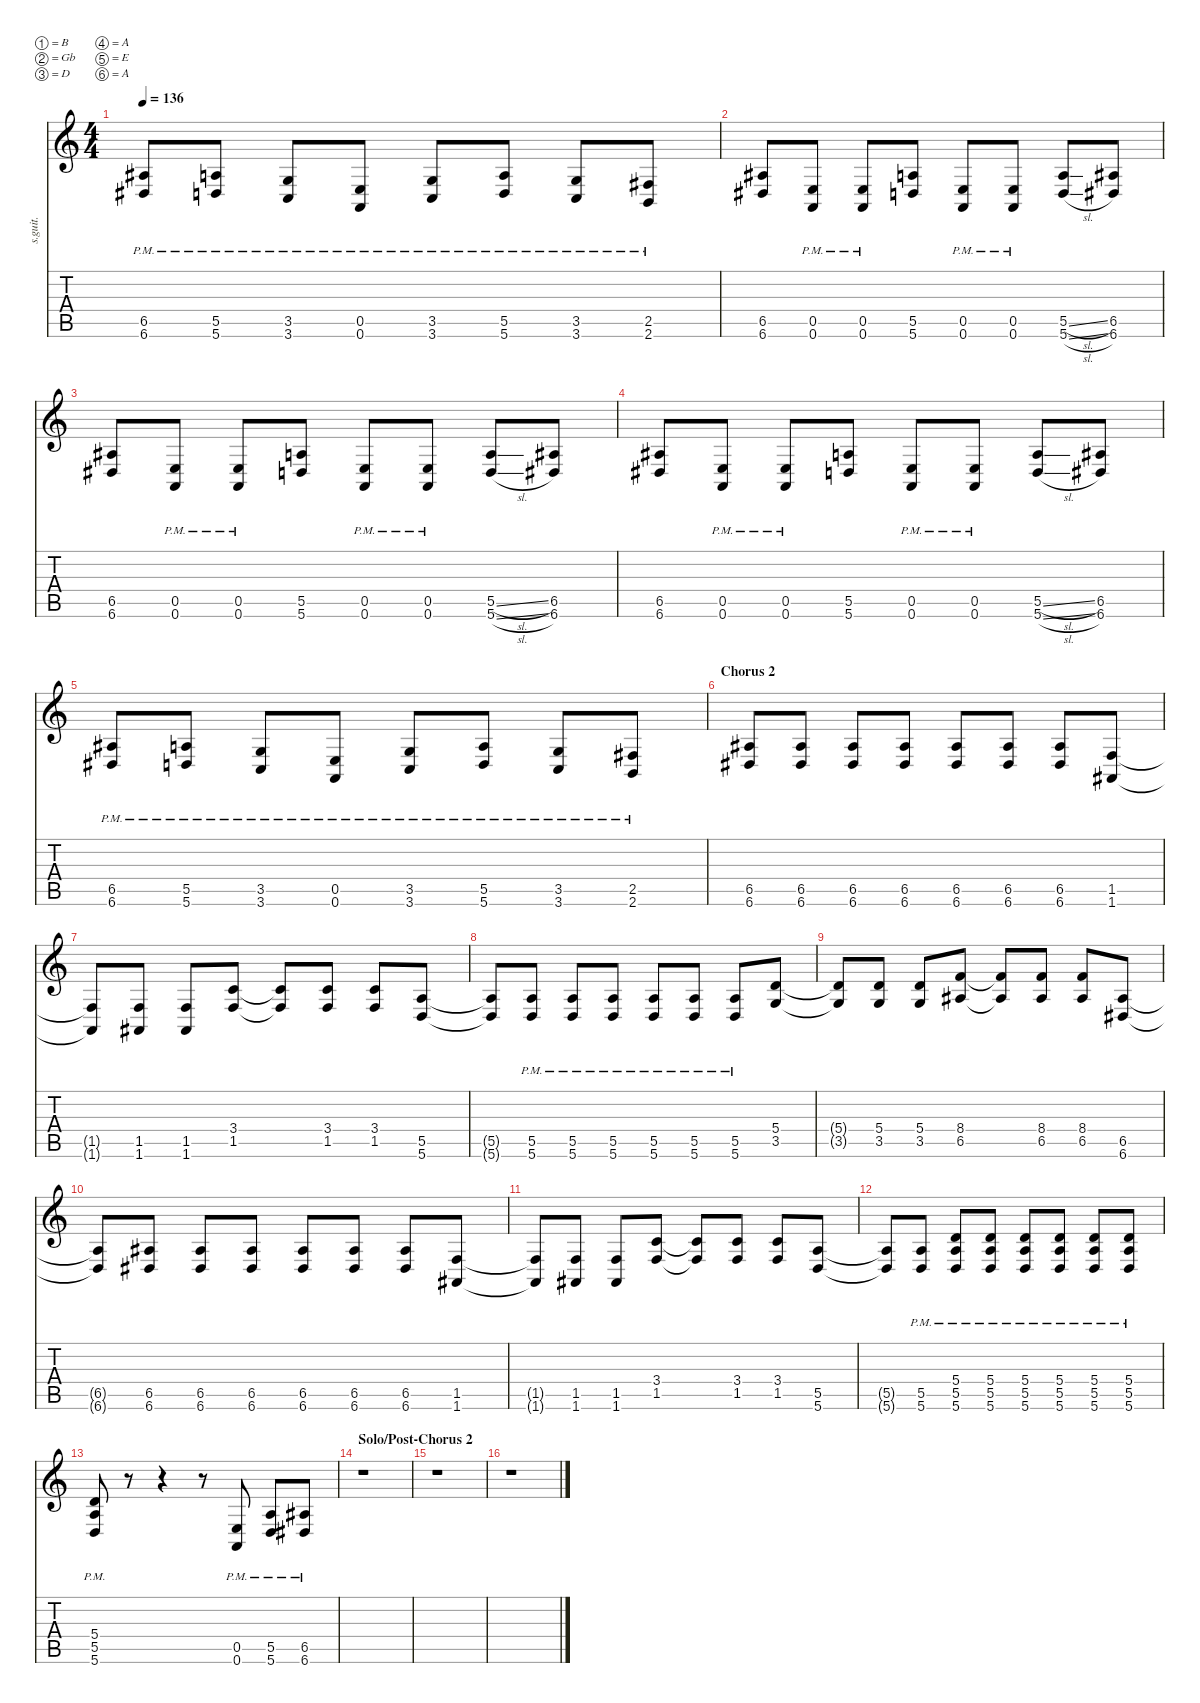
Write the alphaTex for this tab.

\defaultSystemsLayout 4
\hideDynamics
\bracketExtendMode nobrackets
\track ("Jim Root" "s.guit.") {instrument distortionguitar}
\staff {score tabs}
\tuning (B3 Gb3 D3 A2 E2 A1)
\ts (4 4)
\tempo 136
\clef g2
\ks c
(6.5{pm acc #} 6.6{pm acc #}).8{lyrics (0 "") lyrics (1 "") lyrics (2 "") lyrics (3 "") lyrics (4 "") dy f} (5.5{pm} 5.6{pm}).8{lyrics (0 "") lyrics (1 "") lyrics (2 "") lyrics (3 "") lyrics (4 "")} (3.5{pm} 3.6{pm}).8{lyrics (0 "") lyrics (1 "") lyrics (2 "") lyrics (3 "") lyrics (4 "")} (0.5{pm} 0.6{pm}).8{lyrics (0 "") lyrics (1 "") lyrics (2 "") lyrics (3 "") lyrics (4 "")} (3.5{pm} 3.6{pm}).8{lyrics (0 "") lyrics (1 "") lyrics (2 "") lyrics (3 "") lyrics (4 "")} (5.5{pm} 5.6{pm}).8{lyrics (0 "") lyrics (1 "") lyrics (2 "") lyrics (3 "") lyrics (4 "")} (3.5{pm} 3.6{pm}).8{lyrics (0 "") lyrics (1 "") lyrics (2 "") lyrics (3 "") lyrics (4 "")} (2.5{pm acc #} 2.6{pm}).8{lyrics (0 "") lyrics (1 "") lyrics (2 "") lyrics (3 "") lyrics (4 "")} |
(6.5{acc #} 6.6{acc #}).8{lyrics (0 "") lyrics (1 "") lyrics (2 "") lyrics (3 "") lyrics (4 "")} (0.5{pm} 0.6{pm}).8{lyrics (0 "") lyrics (1 "") lyrics (2 "") lyrics (3 "") lyrics (4 "")} (0.5{pm} 0.6{pm}).8{lyrics (0 "") lyrics (1 "") lyrics (2 "") lyrics (3 "") lyrics (4 "")} (5.5 5.6).8{lyrics (0 "") lyrics (1 "") lyrics (2 "") lyrics (3 "") lyrics (4 "")} (0.5{pm} 0.6{pm}).8{lyrics (0 "") lyrics (1 "") lyrics (2 "") lyrics (3 "") lyrics (4 "")} (0.5{pm} 0.6{pm}).8{lyrics (0 "") lyrics (1 "") lyrics (2 "") lyrics (3 "") lyrics (4 "")} (5.5{sl} 5.6{sl}).8{lyrics (0 "") lyrics (1 "") lyrics (2 "") lyrics (3 "") lyrics (4 "")} (6.5{acc #} 6.6{acc #}).8{lyrics (0 "") lyrics (1 "") lyrics (2 "") lyrics (3 "") lyrics (4 "")} |
(6.5{acc #} 6.6{acc #}).8{lyrics (0 "") lyrics (1 "") lyrics (2 "") lyrics (3 "") lyrics (4 "")} (0.5{pm} 0.6{pm}).8{lyrics (0 "") lyrics (1 "") lyrics (2 "") lyrics (3 "") lyrics (4 "")} (0.5{pm} 0.6{pm}).8{lyrics (0 "") lyrics (1 "") lyrics (2 "") lyrics (3 "") lyrics (4 "")} (5.5 5.6).8{lyrics (0 "") lyrics (1 "") lyrics (2 "") lyrics (3 "") lyrics (4 "")} (0.5{pm} 0.6{pm}).8{lyrics (0 "") lyrics (1 "") lyrics (2 "") lyrics (3 "") lyrics (4 "")} (0.5{pm} 0.6{pm}).8{lyrics (0 "") lyrics (1 "") lyrics (2 "") lyrics (3 "") lyrics (4 "")} (5.5{sl} 5.6{sl}).8{lyrics (0 "") lyrics (1 "") lyrics (2 "") lyrics (3 "") lyrics (4 "")} (6.5{acc #} 6.6{acc #}).8{lyrics (0 "") lyrics (1 "") lyrics (2 "") lyrics (3 "") lyrics (4 "")} |
(6.5{acc #} 6.6{acc #}).8{lyrics (0 "") lyrics (1 "") lyrics (2 "") lyrics (3 "") lyrics (4 "")} (0.5{pm} 0.6{pm}).8{lyrics (0 "") lyrics (1 "") lyrics (2 "") lyrics (3 "") lyrics (4 "")} (0.5{pm} 0.6{pm}).8{lyrics (0 "") lyrics (1 "") lyrics (2 "") lyrics (3 "") lyrics (4 "")} (5.5 5.6).8{lyrics (0 "") lyrics (1 "") lyrics (2 "") lyrics (3 "") lyrics (4 "")} (0.5{pm} 0.6{pm}).8{lyrics (0 "") lyrics (1 "") lyrics (2 "") lyrics (3 "") lyrics (4 "")} (0.5{pm} 0.6{pm}).8{lyrics (0 "") lyrics (1 "") lyrics (2 "") lyrics (3 "") lyrics (4 "")} (5.5{sl} 5.6{sl}).8{lyrics (0 "") lyrics (1 "") lyrics (2 "") lyrics (3 "") lyrics (4 "")} (6.5{acc #} 6.6{acc #}).8{lyrics (0 "") lyrics (1 "") lyrics (2 "") lyrics (3 "") lyrics (4 "")} |
(6.5{pm acc #} 6.6{pm acc #}).8{lyrics (0 "") lyrics (1 "") lyrics (2 "") lyrics (3 "") lyrics (4 "")} (5.5{pm} 5.6{pm}).8{lyrics (0 "") lyrics (1 "") lyrics (2 "") lyrics (3 "") lyrics (4 "")} (3.5{pm} 3.6{pm}).8{lyrics (0 "") lyrics (1 "") lyrics (2 "") lyrics (3 "") lyrics (4 "")} (0.5{pm} 0.6{pm}).8{lyrics (0 "") lyrics (1 "") lyrics (2 "") lyrics (3 "") lyrics (4 "")} (3.5{pm} 3.6{pm}).8{lyrics (0 "") lyrics (1 "") lyrics (2 "") lyrics (3 "") lyrics (4 "")} (5.5{pm} 5.6{pm}).8{lyrics (0 "") lyrics (1 "") lyrics (2 "") lyrics (3 "") lyrics (4 "")} (3.5{pm} 3.6{pm}).8{lyrics (0 "") lyrics (1 "") lyrics (2 "") lyrics (3 "") lyrics (4 "")} (2.5{pm acc #} 2.6{pm}).8{lyrics (0 "") lyrics (1 "") lyrics (2 "") lyrics (3 "") lyrics (4 "")} |
\section ("" "Chorus 2")
(6.5{acc #} 6.6{acc #}).8{lyrics (0 "") lyrics (1 "") lyrics (2 "") lyrics (3 "") lyrics (4 "")} (6.5{acc #} 6.6{acc #}).8{lyrics (0 "") lyrics (1 "") lyrics (2 "") lyrics (3 "") lyrics (4 "")} (6.5{acc #} 6.6{acc #}).8{lyrics (0 "") lyrics (1 "") lyrics (2 "") lyrics (3 "") lyrics (4 "")} (6.5{acc #} 6.6{acc #}).8{lyrics (0 "") lyrics (1 "") lyrics (2 "") lyrics (3 "") lyrics (4 "")} (6.5{acc #} 6.6{acc #}).8{lyrics (0 "") lyrics (1 "") lyrics (2 "") lyrics (3 "") lyrics (4 "")} (6.5{acc #} 6.6{acc #}).8{lyrics (0 "") lyrics (1 "") lyrics (2 "") lyrics (3 "") lyrics (4 "")} (6.5{acc #} 6.6{acc #}).8{lyrics (0 "") lyrics (1 "") lyrics (2 "") lyrics (3 "") lyrics (4 "")} (1.5 1.6{acc #}).8{lyrics (0 "") lyrics (1 "") lyrics (2 "") lyrics (3 "") lyrics (4 "")} |
(1.5{t} 1.6{t acc #}).8{lyrics (0 "") lyrics (1 "") lyrics (2 "") lyrics (3 "") lyrics (4 "")} (1.5 1.6{acc #}).8{lyrics (0 "") lyrics (1 "") lyrics (2 "") lyrics (3 "") lyrics (4 "")} (1.5 1.6{acc #}).8{lyrics (0 "") lyrics (1 "") lyrics (2 "") lyrics (3 "") lyrics (4 "")} (3.4 1.5).8{lyrics (0 "") lyrics (1 "") lyrics (2 "") lyrics (3 "") lyrics (4 "")} (3.4{t} 1.5{t}).8{lyrics (0 "") lyrics (1 "") lyrics (2 "") lyrics (3 "") lyrics (4 "")} (3.4 1.5).8{lyrics (0 "") lyrics (1 "") lyrics (2 "") lyrics (3 "") lyrics (4 "")} (3.4 1.5).8{lyrics (0 "") lyrics (1 "") lyrics (2 "") lyrics (3 "") lyrics (4 "")} (5.5 5.6).8{lyrics (0 "") lyrics (1 "") lyrics (2 "") lyrics (3 "") lyrics (4 "")} |
(5.5{t} 5.6{t}).8{lyrics (0 "") lyrics (1 "") lyrics (2 "") lyrics (3 "") lyrics (4 "")} (5.5{pm} 5.6{pm}).8{lyrics (0 "") lyrics (1 "") lyrics (2 "") lyrics (3 "") lyrics (4 "")} (5.5{pm} 5.6{pm}).8{lyrics (0 "") lyrics (1 "") lyrics (2 "") lyrics (3 "") lyrics (4 "")} (5.5{pm} 5.6{pm}).8{lyrics (0 "") lyrics (1 "") lyrics (2 "") lyrics (3 "") lyrics (4 "")} (5.5{pm} 5.6{pm}).8{lyrics (0 "") lyrics (1 "") lyrics (2 "") lyrics (3 "") lyrics (4 "")} (5.5{pm} 5.6{pm}).8{lyrics (0 "") lyrics (1 "") lyrics (2 "") lyrics (3 "") lyrics (4 "")} (5.5{pm} 5.6{pm}).8{lyrics (0 "") lyrics (1 "") lyrics (2 "") lyrics (3 "") lyrics (4 "")} (5.4 3.5).8{lyrics (0 "") lyrics (1 "") lyrics (2 "") lyrics (3 "") lyrics (4 "")} |
(5.4{t} 3.5{t}).8{lyrics (0 "") lyrics (1 "") lyrics (2 "") lyrics (3 "") lyrics (4 "")} (5.4 3.5).8{lyrics (0 "") lyrics (1 "") lyrics (2 "") lyrics (3 "") lyrics (4 "")} (5.4 3.5).8{lyrics (0 "") lyrics (1 "") lyrics (2 "") lyrics (3 "") lyrics (4 "")} (8.4 6.5{acc #}).8{lyrics (0 "") lyrics (1 "") lyrics (2 "") lyrics (3 "") lyrics (4 "")} (8.4{t} 6.5{t acc #}).8{lyrics (0 "") lyrics (1 "") lyrics (2 "") lyrics (3 "") lyrics (4 "")} (8.4 6.5{acc #}).8{lyrics (0 "") lyrics (1 "") lyrics (2 "") lyrics (3 "") lyrics (4 "")} (8.4 6.5{acc #}).8{lyrics (0 "") lyrics (1 "") lyrics (2 "") lyrics (3 "") lyrics (4 "")} (6.5{acc #} 6.6{acc #}).8{lyrics (0 "") lyrics (1 "") lyrics (2 "") lyrics (3 "") lyrics (4 "")} |
(6.5{t acc #} 6.6{t acc #}).8{lyrics (0 "") lyrics (1 "") lyrics (2 "") lyrics (3 "") lyrics (4 "")} (6.5{acc #} 6.6{acc #}).8{lyrics (0 "") lyrics (1 "") lyrics (2 "") lyrics (3 "") lyrics (4 "")} (6.5{acc #} 6.6{acc #}).8{lyrics (0 "") lyrics (1 "") lyrics (2 "") lyrics (3 "") lyrics (4 "")} (6.5{acc #} 6.6{acc #}).8{lyrics (0 "") lyrics (1 "") lyrics (2 "") lyrics (3 "") lyrics (4 "")} (6.5{acc #} 6.6{acc #}).8{lyrics (0 "") lyrics (1 "") lyrics (2 "") lyrics (3 "") lyrics (4 "")} (6.5{acc #} 6.6{acc #}).8{lyrics (0 "") lyrics (1 "") lyrics (2 "") lyrics (3 "") lyrics (4 "")} (6.5{acc #} 6.6{acc #}).8{lyrics (0 "") lyrics (1 "") lyrics (2 "") lyrics (3 "") lyrics (4 "")} (1.5 1.6{acc #}).8{lyrics (0 "") lyrics (1 "") lyrics (2 "") lyrics (3 "") lyrics (4 "")} |
(1.5{t} 1.6{t acc #}).8{lyrics (0 "") lyrics (1 "") lyrics (2 "") lyrics (3 "") lyrics (4 "")} (1.5 1.6{acc #}).8{lyrics (0 "") lyrics (1 "") lyrics (2 "") lyrics (3 "") lyrics (4 "")} (1.5 1.6{acc #}).8{lyrics (0 "") lyrics (1 "") lyrics (2 "") lyrics (3 "") lyrics (4 "")} (3.4 1.5).8{lyrics (0 "") lyrics (1 "") lyrics (2 "") lyrics (3 "") lyrics (4 "")} (3.4{t} 1.5{t}).8{lyrics (0 "") lyrics (1 "") lyrics (2 "") lyrics (3 "") lyrics (4 "")} (3.4 1.5).8{lyrics (0 "") lyrics (1 "") lyrics (2 "") lyrics (3 "") lyrics (4 "")} (3.4 1.5).8{lyrics (0 "") lyrics (1 "") lyrics (2 "") lyrics (3 "") lyrics (4 "")} (5.5 5.6).8{lyrics (0 "") lyrics (1 "") lyrics (2 "") lyrics (3 "") lyrics (4 "")} |
(5.5{t} 5.6{t}).8{lyrics (0 "") lyrics (1 "") lyrics (2 "") lyrics (3 "") lyrics (4 "")} (5.5{pm} 5.6{pm}).8{lyrics (0 "") lyrics (1 "") lyrics (2 "") lyrics (3 "") lyrics (4 "")} (5.5{pm} 5.6{pm} 5.4{pm}).8{lyrics (0 "") lyrics (1 "") lyrics (2 "") lyrics (3 "") lyrics (4 "")} (5.5{pm} 5.6{pm} 5.4{pm}).8{lyrics (0 "") lyrics (1 "") lyrics (2 "") lyrics (3 "") lyrics (4 "")} (5.6{pm} 5.5{pm} 5.4{pm}).8{lyrics (0 "") lyrics (1 "") lyrics (2 "") lyrics (3 "") lyrics (4 "")} (5.5{pm} 5.6{pm} 5.4{pm}).8{lyrics (0 "") lyrics (1 "") lyrics (2 "") lyrics (3 "") lyrics (4 "")} (5.5{pm} 5.6{pm} 5.4{pm}).8{lyrics (0 "") lyrics (1 "") lyrics (2 "") lyrics (3 "") lyrics (4 "")} (5.5{pm} 5.6{pm} 5.4{pm}).8{lyrics (0 "") lyrics (1 "") lyrics (2 "") lyrics (3 "") lyrics (4 "")} |
(5.5{pm} 5.6{pm} 5.4{pm}).8{lyrics (0 "") lyrics (1 "") lyrics (2 "") lyrics (3 "") lyrics (4 "")} r.8 r.4 r.8 (0.6{pm} 0.5{pm}).8{lyrics (0 "") lyrics (1 "") lyrics (2 "") lyrics (3 "") lyrics (4 "")} (5.5{pm} 5.6{pm}).8{lyrics (0 "") lyrics (1 "") lyrics (2 "") lyrics (3 "") lyrics (4 "")} (6.6{pm acc #} 6.5{pm acc #}).8{lyrics (0 "") lyrics (1 "") lyrics (2 "") lyrics (3 "") lyrics (4 "")} |
\section ("" "Solo/Post-Chorus 2")
r.1 |
r.1 |
r.1
